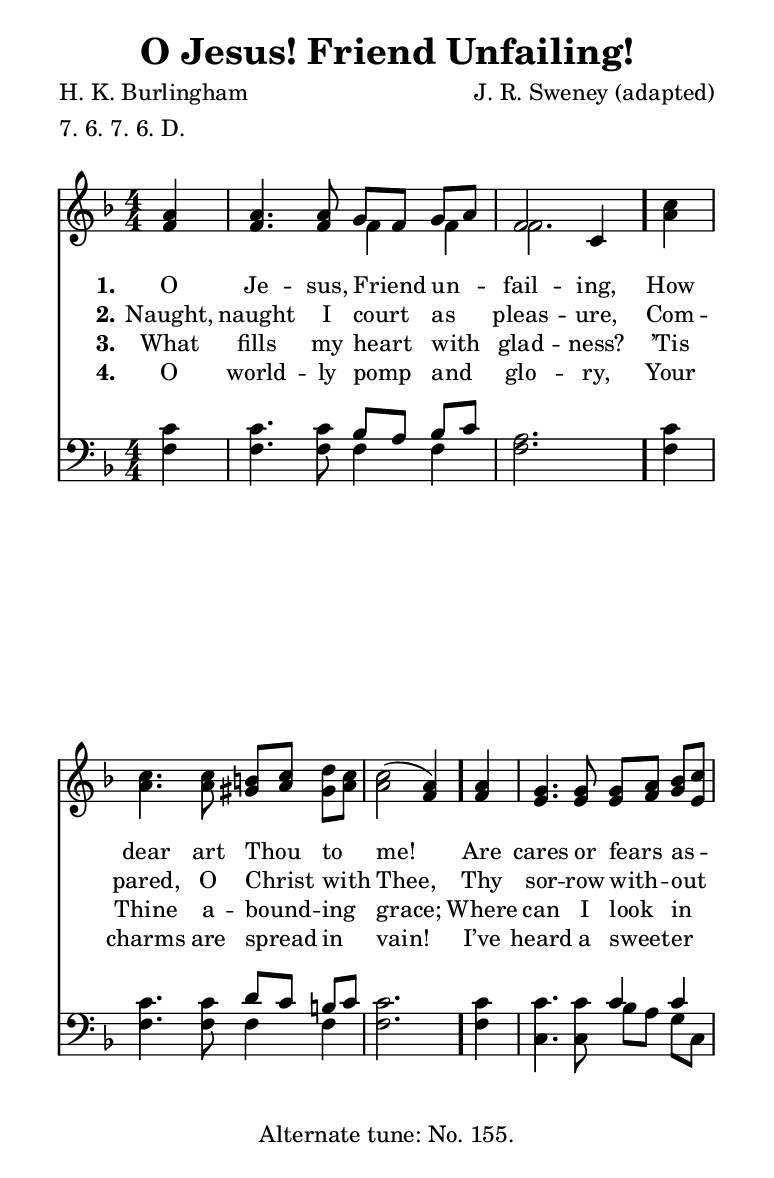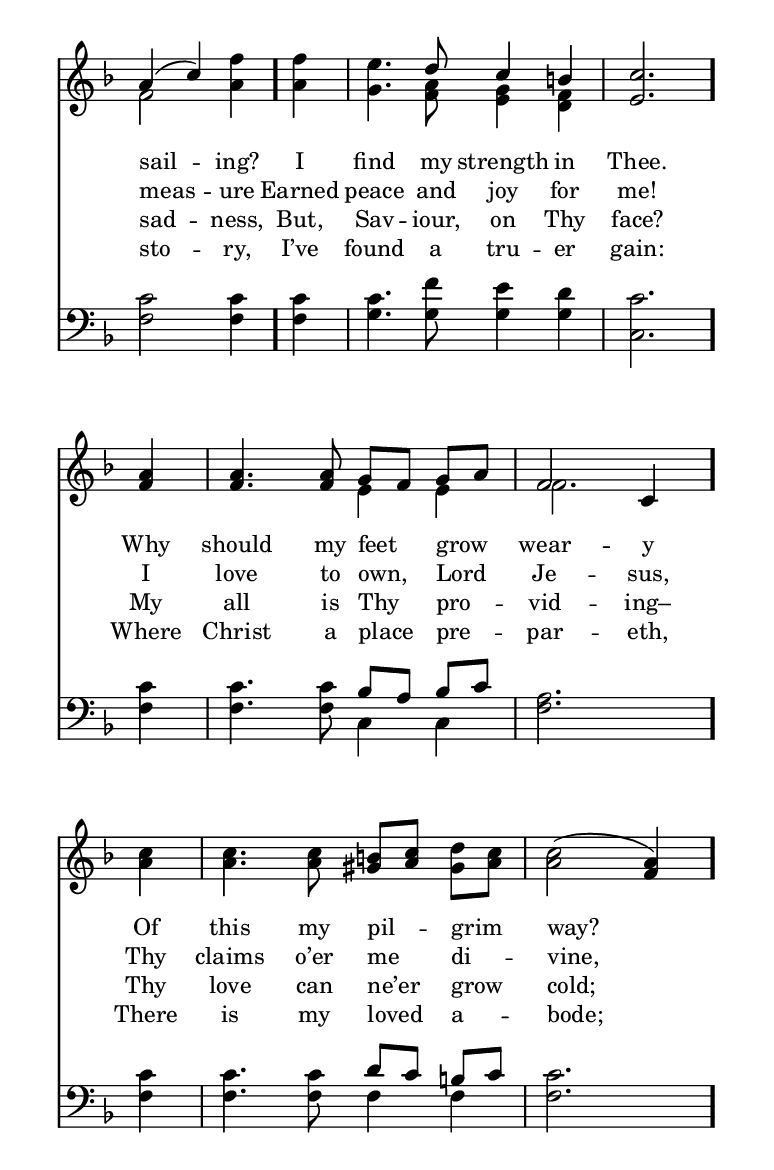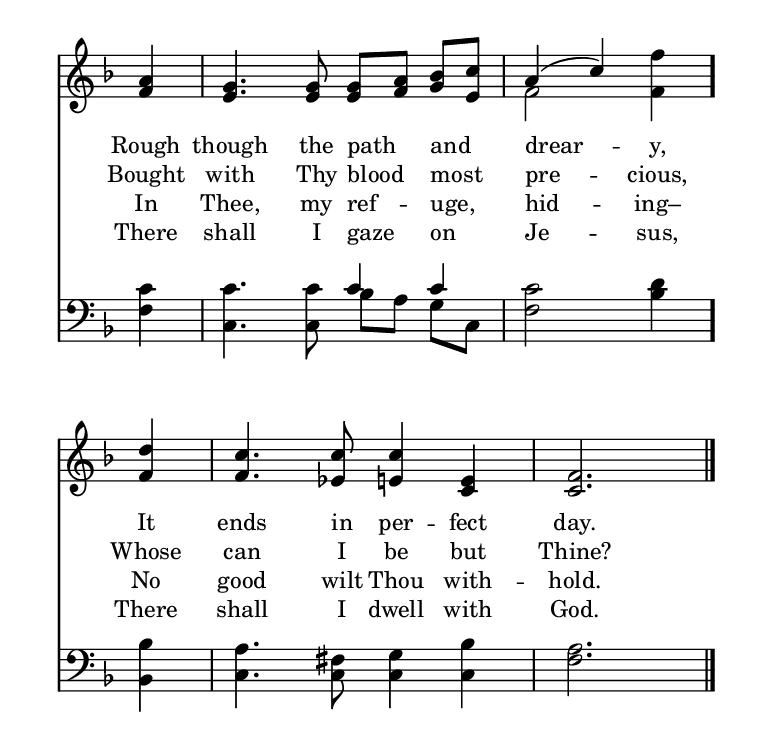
\include "common/global.ily"
\paper {
  \include "common/paper.ily"
  oddFooterMarkup = \markup { \fill-line { \on-the-fly \first-page "Alternate tune: No. 155." } }
}

\header{
  hymnnumber = "182"
  title = "O Jesus! Friend Unfailing!"
  tunename = "Joyful Pilgrims"
  meter = "7. 6. 7. 6. D."
  poet = "H. K. Burlingham"
  composer = "J. R. Sweney (adapted)"
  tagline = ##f
}

global = {
  \include "common/overrides.ily"
  \override Staff.TimeSignature.style = #'numbered
  \time 4/4
  \override Score.MetronomeMark.transparent = ##t % hide all fermata changes too
  \tempo 4=80
  \key f \major
  \partial 4
  \autoBeamOff
}

notesSoprano = {
\global
\relative c'' {

  a4 | a4. a8 g[ f] g[ a] | f2 c4
  c'4 | c4. c8 b[ c] d[ c] | c2( a4)
  a4 | g4. g8 g[ a] bes[ c] | a4( c) f
  f4 | e4. d8 c4 b | c2.
  a4 | a4. a8 g[ f] g[ a] | f2 c4
  c'4 | c4. c8 b[ c] d[ c] | c2( a4)
  a4 | g4. g8 g[ a] bes[ c] | a4( c) f
  d4 | c4. c8 c4 e, | f2.

  \bar "|."

}
}

notesAlto = {
\global
\relative e' {

  f4 | f4. f8 f4 f | f2. % instead of f2 f4, avoid overlap
  a4 | a4. a8 gis[ a] gis[ a] | a2( f4)
  f4 | e4. e8 e[ f] g[ e] | f2 a4
  a4 | g4. << f8 a >> << e4 g >> << d f >> | e2.
  f4 | f4. f8 e4 e | f2. % instead of f2 f4, avoid overlap
  a4 | a4. a8 gis[ a] gis[ a] | a2( f4)
  f4 | e4. e8 e[ f] g[ e] | f2 f4
  f4 | f4. ees8 e4 c | c2.

}
}

notesTenor = {
\global
\relative a {

  c4 | c4. c8 bes[ a] bes[ c] | a2.
  c4 | c4. c8 d[ c] b[ c] | c2.
  c4 | c4. c8 c4 c | c2 c4
  c4 | c4. f8 e4 d | c2.
  c4 | c4. c8 bes[ a] bes[ c] | a2.
  c4 | c4. c8 d[ c] b[ c] | c2.
  c4 | c4. c8 c4 c | c2 d4
  bes4 | a4. fis8 g4 bes | a2.

}
}

notesBass = {
\global
\relative f {

  f4 | f4. f8 f4 f | f2.
  f4 | f4. f8 f4 f | f2.
  f4 | c4. c8 bes'8[ a] g[ c,] | f2 f4
  f4 | g4. g8 g4 g | c,2.
  f4 | f4. f8 c4 c | f2.
  f4 | f4. f8 f4 f | f2.
  f4 | c4. c8 bes'8[ a] g[ c,] | f2 bes4
  bes,4 | c4. c8 c4 c | f2.

}
}

wordsA = \lyricmode {
\set stanza = "1."

O Je -- sus, Friend un -- fail -- ing, \bar "."
How dear art Thou to me! \bar "."
Are cares or fears as -- sail -- ing? \bar "."
I find my strength in Thee. \bar "."
Why should my feet grow wear -- y \bar "."
Of this my pil -- grim way? \bar "."
Rough though the path and drear -- y, \bar "."
It ends in per -- fect day. \bar "."

}

wordsB = \lyricmode {
\set stanza = "2."

Naught, naught I court as pleas -- ure,
Com -- pared, O Christ with Thee,
Thy sor -- row with -- out meas -- ure
Earned peace and joy for me!
I love to own, Lord Je -- sus,
Thy claims o’er me di -- vine,
Bought with Thy blood most pre -- cious,
Whose can I be but Thine?

}

wordsC = \lyricmode {
\set stanza = "3."

What fills my heart with glad -- ness?
’Tis Thine a -- bound -- ing grace;
Where can I look in sad -- ness,
But, Sav -- iour, on Thy face?
My all is Thy pro -- vid -- ing–
Thy love can ne’er grow cold;
In Thee, my ref -- uge, hid -- ing–
No good wilt Thou with -- hold.

}

wordsD = \lyricmode {
\set stanza = "4."

O world -- ly pomp and glo -- ry,
Your charms are spread in vain!
I’ve heard a sweet -- er sto -- ry,
I’ve found a tru -- er gain:
Where Christ a place pre -- par -- eth,
There is my loved a -- bode;
There shall I gaze on Je -- sus,
There shall I dwell with God.

}

\score {
  \context ChoirStaff <<
    \context Staff = upper <<
      \set Staff.autoBeaming = ##f
      \set ChoirStaff.systemStartDelimiter = #'SystemStartBar
      \set ChoirStaff.printPartCombineTexts = ##f
      \partcombine #'(2 . 9) \notesSoprano \notesAlto
      \context NullVoice = sopranos { \voiceOne << \notesSoprano >> }
      \context NullVoice = altos { \voiceTwo << \notesAlto >> }
      \context Lyrics = one   \lyricsto sopranos \wordsA
      \context Lyrics = two   \lyricsto sopranos \wordsB
      \context Lyrics = three \lyricsto sopranos \wordsC
      \context Lyrics = four  \lyricsto sopranos \wordsD
    >>
    \context Staff = men <<
      \set Staff.autoBeaming = ##f
      \clef bass
      \set ChoirStaff.printPartCombineTexts = ##f
      \partcombine #'(2 . 9) \notesTenor \notesBass
      \context NullVoice = tenors { \voiceOne << \notesTenor >> }
      \context NullVoice = basses { \voiceTwo << \notesBass >> }
    >>
  >>
  \layout {
    \include "common/layout.ily"
  }
  \midi{
    \include "common/midi.ily"
  }
}

\version "2.19.49"  % necessary for upgrading to future LilyPond versions.

% vi:set et ts=2 sw=2 ai nocindent syntax=lilypond:
